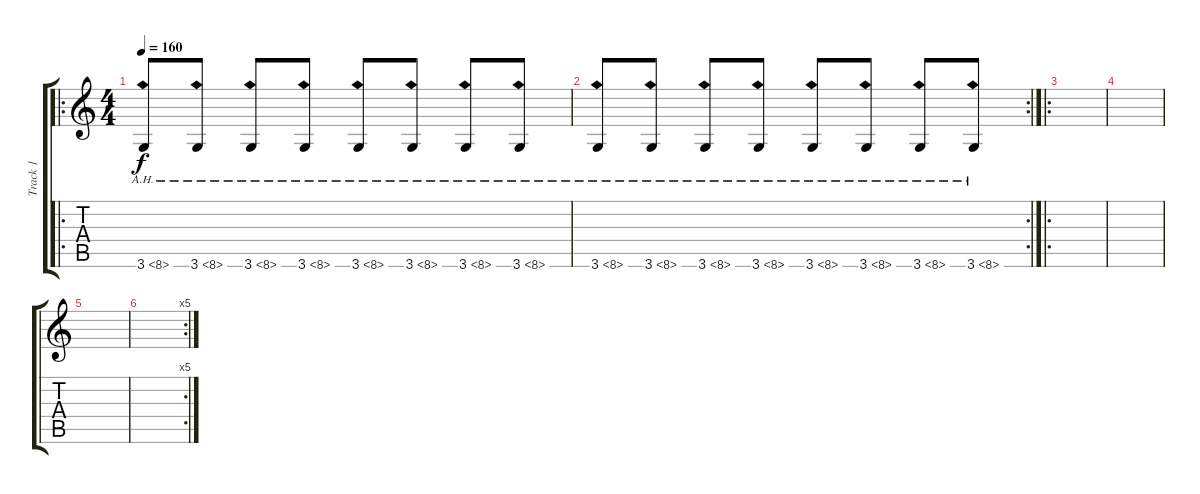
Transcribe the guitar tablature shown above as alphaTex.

\track ("Track 1" "Track 1") {instrument distortionguitar}
\staff {score tabs}
\tuning (E4 B3 G3 D3 A2 E2) {hide}
\ro
\ts (4 4)
\tempo 160
\clef g2
\ks c
3.6{ah 5}.8{dy f} 3.6{ah 5}.8 3.6{ah 5}.8 3.6{ah 5}.8 3.6{ah 5}.8 3.6{ah 5}.8 3.6{ah 5}.8 3.6{ah 5}.8 |
\rc 2
3.6{ah 5}.8 3.6{ah 5}.8 3.6{ah 5}.8 3.6{ah 5}.8 3.6{ah 5}.8 3.6{ah 5}.8 3.6{ah 5}.8 3.6{ah 5}.8 |
\ro
|
|
|
\rc 5
